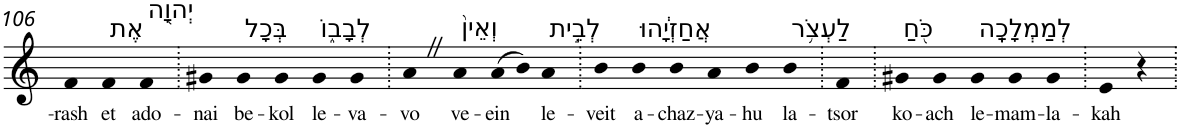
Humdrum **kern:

**kern	**text
*part1	*part1
*staff1	*staff1
*I"Piano	*
*I'Pno	*
!!LO:PB:g=z
*clefG2	*
*k[]	*
=106	=106
!	!LO:LY:b
4f	-rash
!LO:TX:a:t=אֶת	!
!	!LO:LY:b
4f	et
!LO:TX:a:t=יְהוָ֖ה	!
!	!LO:LY:b
4f	ado-
=107.	=107.
!	!LO:LY:b
4g#X	-nai
!LO:TX:a:t=בְּכָל	!
!	!LO:LY:b
4g#	be-
!	!LO:LY:b
4g#	-kol
!LO:TX:a:t=לְבָב֑וֹ	!
!	!LO:LY:b
4g#	le-
!	!LO:LY:b
4g#	-va-
=108.	=108.
!	!LO:LY:b
4aZ	-vo
!LO:TX:a:t=וְאֵין֙	!
!	!LO:LY:b
4a	ve-
!	!LO:LY:b
(>8a	-ein
8b)	.
!LO:TX:a:t=לְבֵ֣ית	!
!	!LO:LY:b
4a	le-
=109.	=109.
!	!LO:LY:b
4b	-veit
!LO:TX:a:t=אֲחַזְיָ֔הוּ	!
!	!LO:LY:b
4b	a-
!	!LO:LY:b
4b	-chaz-
!	!LO:LY:b
4a	-ya-
!	!LO:LY:b
4b	-hu
!LO:TX:a:t=לַעְצֹ֥ר	!
!	!LO:LY:b
4b	la-
=110.	=110.
!	!LO:LY:b
4f	-tsor
=111.	=111.
!LO:TX:a:t=כֹּ֖חַ	!
!	!LO:LY:b
4g#X	ko-
!	!LO:LY:b
4g#	-ach
!LO:TX:a:t=לְמַמְלָכָֽה	!
!	!LO:LY:b
4g#	le-
!	!LO:LY:b
4g#	-mam-
!	!LO:LY:b
4g#	-la-
=112.	=112.
!	!LO:LY:b
4e	-kah
4r	.
=.	=.
*-	*-
